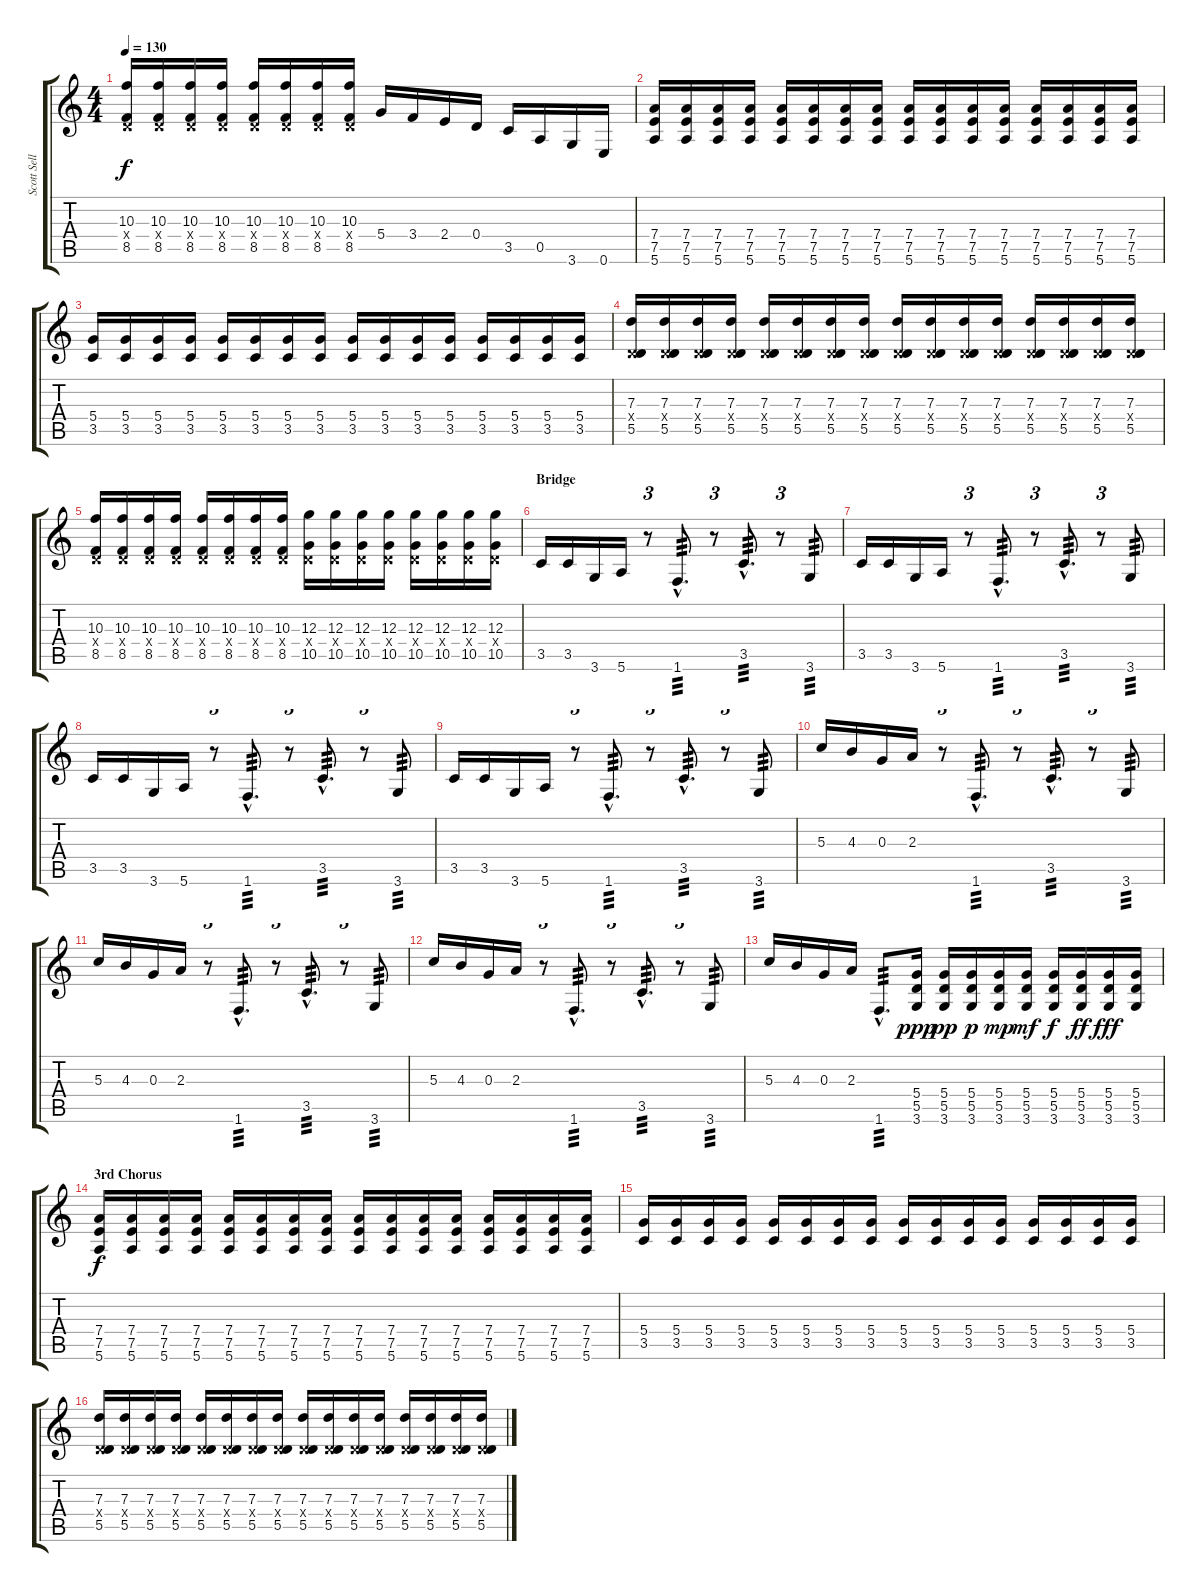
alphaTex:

\track ("Scott Sellers" "Scott Sell") {instrument distortionguitar}
\staff {score tabs}
\tuning (E4 B3 G3 D3 A2 E2) {hide}
\ts (4 4)
\tempo 130
\clef g2
\ks c
(10.3 0.4{x} 8.5).16{dy f} (10.3 0.4{x} 8.5).16 (10.3 0.4{x} 8.5).16 (10.3 0.4{x} 8.5).16 (10.3 0.4{x} 8.5).16 (10.3 0.4{x} 8.5).16 (10.3 0.4{x} 8.5).16 (10.3 0.4{x} 8.5).16 5.4.16 3.4.16 2.4.16 0.4.16 3.5.16 0.5.16 3.6.16 0.6.16 |
(7.4 7.5 5.6).16 (7.4 7.5 5.6).16 (7.4 7.5 5.6).16 (7.4 7.5 5.6).16 (7.4 7.5 5.6).16 (7.4 7.5 5.6).16 (7.4 7.5 5.6).16 (7.4 7.5 5.6).16 (7.4 7.5 5.6).16 (7.4 7.5 5.6).16 (7.4 7.5 5.6).16 (7.4 7.5 5.6).16 (7.4 7.5 5.6).16 (7.4 7.5 5.6).16 (7.4 7.5 5.6).16 (7.4 7.5 5.6).16 |
(5.4 3.5).16 (5.4 3.5).16 (5.4 3.5).16 (5.4 3.5).16 (5.4 3.5).16 (5.4 3.5).16 (5.4 3.5).16 (5.4 3.5).16 (5.4 3.5).16 (5.4 3.5).16 (5.4 3.5).16 (5.4 3.5).16 (5.4 3.5).16 (5.4 3.5).16 (5.4 3.5).16 (5.4 3.5).16 |
(7.3 0.4{x} 5.5).16 (7.3 0.4{x} 5.5).16 (7.3 0.4{x} 5.5).16 (7.3 0.4{x} 5.5).16 (7.3 0.4{x} 5.5).16 (7.3 0.4{x} 5.5).16 (7.3 0.4{x} 5.5).16 (7.3 0.4{x} 5.5).16 (7.3 0.4{x} 5.5).16 (7.3 0.4{x} 5.5).16 (7.3 0.4{x} 5.5).16 (7.3 0.4{x} 5.5).16 (7.3 0.4{x} 5.5).16 (7.3 0.4{x} 5.5).16 (7.3 0.4{x} 5.5).16 (7.3 0.4{x} 5.5).16 |
(10.3 0.4{x} 8.5).16 (10.3 0.4{x} 8.5).16 (10.3 0.4{x} 8.5).16 (10.3 0.4{x} 8.5).16 (10.3 0.4{x} 8.5).16 (10.3 0.4{x} 8.5).16 (10.3 0.4{x} 8.5).16 (10.3 0.4{x} 8.5).16 (12.3 0.4{x} 10.5).16 (12.3 0.4{x} 10.5).16 (12.3 0.4{x} 10.5).16 (12.3 0.4{x} 10.5).16 (12.3 0.4{x} 10.5).16 (12.3 0.4{x} 10.5).16 (12.3 0.4{x} 10.5).16 (12.3 0.4{x} 10.5).16 |
\section ("" "Bridge")
3.5.16 3.5.16 3.6.16 5.6.16 r.8{tu (3 2)} 1.6{hac}.8{d tp 3} r.8{tu (3 2)} 3.5{hac}.8{d tp 3} r.8{tu (3 2)} 3.6.8{tp 3} |
3.5.16 3.5.16 3.6.16 5.6.16 r.8{tu (3 2)} 1.6{hac}.8{d tp 3} r.8{tu (3 2)} 3.5{hac}.8{d tp 3} r.8{tu (3 2)} 3.6.8{tp 3} |
3.5.16 3.5.16 3.6.16 5.6.16 r.8{tu (3 2)} 1.6{hac}.8{d tp 3} r.8{tu (3 2)} 3.5{hac}.8{d tp 3} r.8{tu (3 2)} 3.6.8{tp 3} |
3.5.16 3.5.16 3.6.16 5.6.16 r.8{tu (3 2)} 1.6{hac}.8{d tp 3} r.8{tu (3 2)} 3.5{hac}.8{d tp 3} r.8{tu (3 2)} 3.6.8{tp 3} |
5.3.16 4.3.16 0.3.16 2.3.16 r.8{tu (3 2)} 1.6{hac}.8{d tp 3} r.8{tu (3 2)} 3.5{hac}.8{d tp 3} r.8{tu (3 2)} 3.6.8{tp 3} |
5.3.16 4.3.16 0.3.16 2.3.16 r.8{tu (3 2)} 1.6{hac}.8{d tp 3} r.8{tu (3 2)} 3.5{hac}.8{d tp 3} r.8{tu (3 2)} 3.6.8{tp 3} |
5.3.16 4.3.16 0.3.16 2.3.16 r.8{tu (3 2)} 1.6{hac}.8{d tp 3} r.8{tu (3 2)} 3.5{hac}.8{d tp 3} r.8{tu (3 2)} 3.6.8{tp 3} |
5.3.16 4.3.16 0.3.16 2.3.16 1.6{hac}.8{d tp 3} (5.4 5.5 3.6).16{dy ppp} (5.4 5.5 3.6).16{dy pp} (5.4 5.5 3.6).16{dy p} (5.4 5.5 3.6).16{dy mp} (5.4 5.5 3.6).16{dy mf} (5.4 5.5 3.6).16{dy f} (5.4 5.5 3.6).16{dy ff} (5.4 5.5 3.6).16{dy fff} (5.4 5.5 3.6).16 |
\section ("" "3rd Chorus")
(7.4 7.5 5.6).16{dy f} (7.4 7.5 5.6).16 (7.4 7.5 5.6).16 (7.4 7.5 5.6).16 (7.4 7.5 5.6).16 (7.4 7.5 5.6).16 (7.4 7.5 5.6).16 (7.4 7.5 5.6).16 (7.4 7.5 5.6).16 (7.4 7.5 5.6).16 (7.4 7.5 5.6).16 (7.4 7.5 5.6).16 (7.4 7.5 5.6).16 (7.4 7.5 5.6).16 (7.4 7.5 5.6).16 (7.4 7.5 5.6).16 |
(5.4 3.5).16 (5.4 3.5).16 (5.4 3.5).16 (5.4 3.5).16 (5.4 3.5).16 (5.4 3.5).16 (5.4 3.5).16 (5.4 3.5).16 (5.4 3.5).16 (5.4 3.5).16 (5.4 3.5).16 (5.4 3.5).16 (5.4 3.5).16 (5.4 3.5).16 (5.4 3.5).16 (5.4 3.5).16 |
(7.3 0.4{x} 5.5).16 (7.3 0.4{x} 5.5).16 (7.3 0.4{x} 5.5).16 (7.3 0.4{x} 5.5).16 (7.3 0.4{x} 5.5).16 (7.3 0.4{x} 5.5).16 (7.3 0.4{x} 5.5).16 (7.3 0.4{x} 5.5).16 (7.3 0.4{x} 5.5).16 (7.3 0.4{x} 5.5).16 (7.3 0.4{x} 5.5).16 (7.3 0.4{x} 5.5).16 (7.3 0.4{x} 5.5).16 (7.3 0.4{x} 5.5).16 (7.3 0.4{x} 5.5).16 (7.3 0.4{x} 5.5).16
